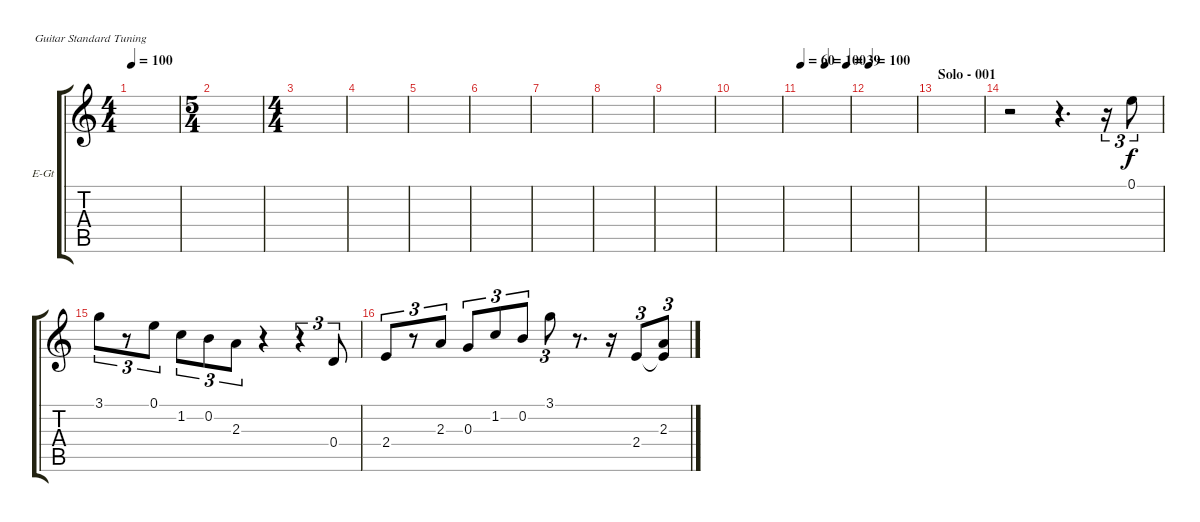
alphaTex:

\bracketExtendMode groupsimilarinstruments
\firstSystemTrackNameOrientation horizontal
\otherSystemsTrackNameOrientation horizontal
\track ("guitar solo delay (Rodion Kravkl)" "E-Gt") {instrument electricguitarclean}
\staff {score tabs}
\tuning (E4 B3 G3 D3 A2 E2)
\ts (4 4)
\beaming (8 2 2 2 2)
\tempo 100
\clef g2
\scale
0.395904
\ks aminor
|
\ts (5 4)
\beaming (8 2 2 2 4)
\scale
0.395904 |
\ts (4 4)
\beaming (8 2 2 2 2)
\scale
0.395904 |
\scale
0.208191 |
\scale
0.333333 |
\scale
0.333333 |
\scale
0.333333 |
\scale
0.333333 |
\scale
0.333333 |
|
\tempo 60
\tempo (100 0.5)
\tempo (39 0.94375)
\scale
0.333333 |
\tempo 100
\scale
0.333333 |
\section ("" "Solo - 001")
\scale
0.333333 |
\scale
0.333333 r.2 r.4{d} r.16{tu (3 2)} 0.1.8{tu (3 2)} |
\scale
0.333333 3.1.8{tu (3 2)} r.8{tu (3 2)} 0.1.8{tu (3 2)} 1.2.8{tu (3 2)} 0.2.8{tu (3 2)} 2.3.8{tu (3 2)} r.4 r.4{tu (3 2)} 0.4.8{tu (3 2)} |
\scale
0.333333 2.4.8{tu (3 2)} r.8{tu (3 2)} 2.3.8{tu (3 2)} 0.3.8{tu (3 2)} 1.2.8{tu (3 2)} 0.2.8{tu (3 2)} 3.1.8{tu (3 2)} r.8{d} r.16 2.4.8{tu (3 2)} (2.3 2.4{t}).8{tu (3 2)}
